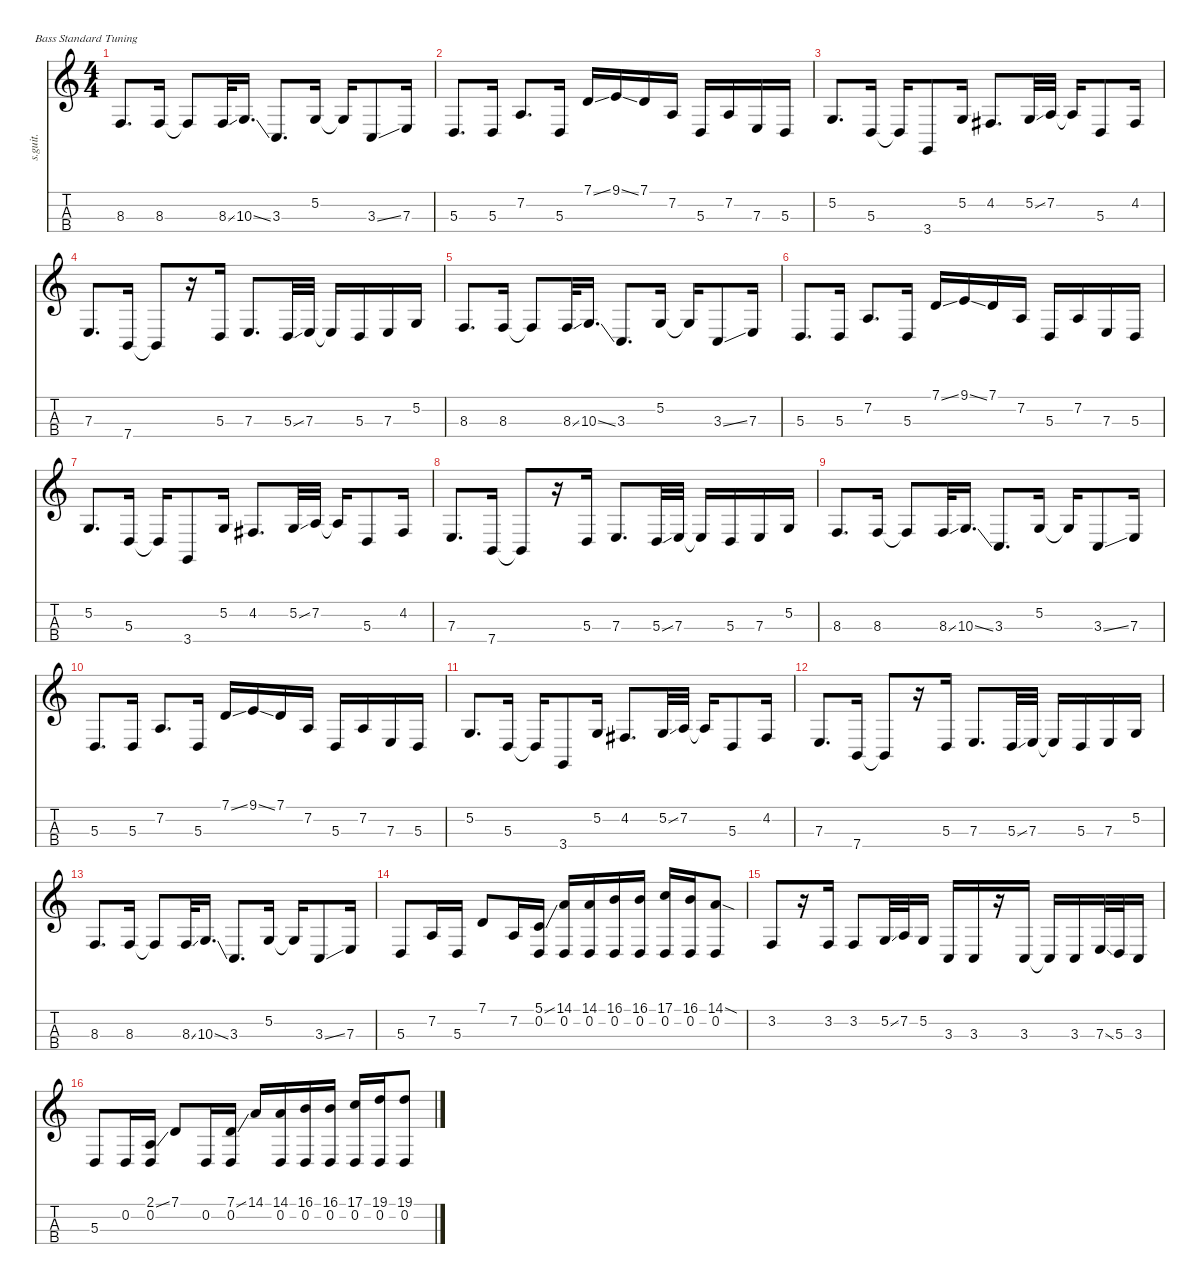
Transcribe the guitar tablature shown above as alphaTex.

\defaultSystemsLayout 4
\hideDynamics
\bracketExtendMode nobrackets
\track ("Ed King (Bass Guitar)" "s.guit.") {instrument electricbasspick}
\staff {score tabs}
\tuning (G2 D2 A1 E1)
\ts (4 4)
\tempo (60 hide)
\clef g2
\ks c
8.3.8{d lyrics (0 "") lyrics (1 "") lyrics (2 "") lyrics (3 "") lyrics (4 "") dy f} 8.3.16{lyrics (0 "") lyrics (1 "") lyrics (2 "") lyrics (3 "") lyrics (4 "")} 8.3{t}.8{lyrics (0 "") lyrics (1 "") lyrics (2 "") lyrics (3 "") lyrics (4 "")} 8.3{ss}.32{lyrics (0 "") lyrics (1 "") lyrics (2 "") lyrics (3 "") lyrics (4 "")} 10.3{ss}.16{d lyrics (0 "") lyrics (1 "") lyrics (2 "") lyrics (3 "") lyrics (4 "")} 3.3.8{d lyrics (0 "") lyrics (1 "") lyrics (2 "") lyrics (3 "") lyrics (4 "")} 5.2.16{lyrics (0 "") lyrics (1 "") lyrics (2 "") lyrics (3 "") lyrics (4 "")} 5.2{t}.16{lyrics (0 "") lyrics (1 "") lyrics (2 "") lyrics (3 "") lyrics (4 "")} 3.3{ss}.8{lyrics (0 "") lyrics (1 "") lyrics (2 "") lyrics (3 "") lyrics (4 "")} 7.3.16{lyrics (0 "") lyrics (1 "") lyrics (2 "") lyrics (3 "") lyrics (4 "")} |
5.3.8{d lyrics (0 "") lyrics (1 "") lyrics (2 "") lyrics (3 "") lyrics (4 "")} 5.3.16{lyrics (0 "") lyrics (1 "") lyrics (2 "") lyrics (3 "") lyrics (4 "")} 7.2.8{d lyrics (0 "") lyrics (1 "") lyrics (2 "") lyrics (3 "") lyrics (4 "")} 5.3.16{lyrics (0 "") lyrics (1 "") lyrics (2 "") lyrics (3 "") lyrics (4 "")} 7.1{ss}.16{lyrics (0 "") lyrics (1 "") lyrics (2 "") lyrics (3 "") lyrics (4 "")} 9.1{ss}.16{lyrics (0 "") lyrics (1 "") lyrics (2 "") lyrics (3 "") lyrics (4 "")} 7.1.16{lyrics (0 "") lyrics (1 "") lyrics (2 "") lyrics (3 "") lyrics (4 "")} 7.2.16{lyrics (0 "") lyrics (1 "") lyrics (2 "") lyrics (3 "") lyrics (4 "")} 5.3.16{lyrics (0 "") lyrics (1 "") lyrics (2 "") lyrics (3 "") lyrics (4 "")} 7.2.16{lyrics (0 "") lyrics (1 "") lyrics (2 "") lyrics (3 "") lyrics (4 "")} 7.3.16{lyrics (0 "") lyrics (1 "") lyrics (2 "") lyrics (3 "") lyrics (4 "")} 5.3.16{lyrics (0 "") lyrics (1 "") lyrics (2 "") lyrics (3 "") lyrics (4 "")} |
5.2.8{d lyrics (0 "") lyrics (1 "") lyrics (2 "") lyrics (3 "") lyrics (4 "")} 5.3.16{lyrics (0 "") lyrics (1 "") lyrics (2 "") lyrics (3 "") lyrics (4 "")} 5.3{t}.16{lyrics (0 "") lyrics (1 "") lyrics (2 "") lyrics (3 "") lyrics (4 "")} 3.4.8{lyrics (0 "") lyrics (1 "") lyrics (2 "") lyrics (3 "") lyrics (4 "")} 5.2.16{lyrics (0 "") lyrics (1 "") lyrics (2 "") lyrics (3 "") lyrics (4 "")} 4.2{acc #}.8{d lyrics (0 "") lyrics (1 "") lyrics (2 "") lyrics (3 "") lyrics (4 "")} 5.2{ss}.32{lyrics (0 "") lyrics (1 "") lyrics (2 "") lyrics (3 "") lyrics (4 "")} 7.2.32{lyrics (0 "") lyrics (1 "") lyrics (2 "") lyrics (3 "") lyrics (4 "")} 7.2{t}.16{lyrics (0 "") lyrics (1 "") lyrics (2 "") lyrics (3 "") lyrics (4 "")} 5.3.8{lyrics (0 "") lyrics (1 "") lyrics (2 "") lyrics (3 "") lyrics (4 "")} 4.2{acc #}.16{lyrics (0 "") lyrics (1 "") lyrics (2 "") lyrics (3 "") lyrics (4 "")} |
7.3.8{d lyrics (0 "") lyrics (1 "") lyrics (2 "") lyrics (3 "") lyrics (4 "")} 7.4.16{lyrics (0 "") lyrics (1 "") lyrics (2 "") lyrics (3 "") lyrics (4 "")} 7.4{t}.8{lyrics (0 "") lyrics (1 "") lyrics (2 "") lyrics (3 "") lyrics (4 "")} r.16 5.3.16{lyrics (0 "") lyrics (1 "") lyrics (2 "") lyrics (3 "") lyrics (4 "")} 7.3.8{d lyrics (0 "") lyrics (1 "") lyrics (2 "") lyrics (3 "") lyrics (4 "")} 5.3{ss}.32{lyrics (0 "") lyrics (1 "") lyrics (2 "") lyrics (3 "") lyrics (4 "")} 7.3.32{lyrics (0 "") lyrics (1 "") lyrics (2 "") lyrics (3 "") lyrics (4 "")} 7.3{t}.16{lyrics (0 "") lyrics (1 "") lyrics (2 "") lyrics (3 "") lyrics (4 "")} 5.3.16{lyrics (0 "") lyrics (1 "") lyrics (2 "") lyrics (3 "") lyrics (4 "")} 7.3.16{lyrics (0 "") lyrics (1 "") lyrics (2 "") lyrics (3 "") lyrics (4 "")} 5.2.16{lyrics (0 "") lyrics (1 "") lyrics (2 "") lyrics (3 "") lyrics (4 "")} |
8.3.8{d lyrics (0 "") lyrics (1 "") lyrics (2 "") lyrics (3 "") lyrics (4 "")} 8.3.16{lyrics (0 "") lyrics (1 "") lyrics (2 "") lyrics (3 "") lyrics (4 "")} 8.3{t}.8{lyrics (0 "") lyrics (1 "") lyrics (2 "") lyrics (3 "") lyrics (4 "")} 8.3{ss}.32{lyrics (0 "") lyrics (1 "") lyrics (2 "") lyrics (3 "") lyrics (4 "")} 10.3{ss}.16{d lyrics (0 "") lyrics (1 "") lyrics (2 "") lyrics (3 "") lyrics (4 "")} 3.3.8{d lyrics (0 "") lyrics (1 "") lyrics (2 "") lyrics (3 "") lyrics (4 "")} 5.2.16{lyrics (0 "") lyrics (1 "") lyrics (2 "") lyrics (3 "") lyrics (4 "")} 5.2{t}.16{lyrics (0 "") lyrics (1 "") lyrics (2 "") lyrics (3 "") lyrics (4 "")} 3.3{ss}.8{lyrics (0 "") lyrics (1 "") lyrics (2 "") lyrics (3 "") lyrics (4 "")} 7.3.16{lyrics (0 "") lyrics (1 "") lyrics (2 "") lyrics (3 "") lyrics (4 "")} |
5.3.8{d lyrics (0 "") lyrics (1 "") lyrics (2 "") lyrics (3 "") lyrics (4 "")} 5.3.16{lyrics (0 "") lyrics (1 "") lyrics (2 "") lyrics (3 "") lyrics (4 "")} 7.2.8{d lyrics (0 "") lyrics (1 "") lyrics (2 "") lyrics (3 "") lyrics (4 "")} 5.3.16{lyrics (0 "") lyrics (1 "") lyrics (2 "") lyrics (3 "") lyrics (4 "")} 7.1{ss}.16{lyrics (0 "") lyrics (1 "") lyrics (2 "") lyrics (3 "") lyrics (4 "")} 9.1{ss}.16{lyrics (0 "") lyrics (1 "") lyrics (2 "") lyrics (3 "") lyrics (4 "")} 7.1.16{lyrics (0 "") lyrics (1 "") lyrics (2 "") lyrics (3 "") lyrics (4 "")} 7.2.16{lyrics (0 "") lyrics (1 "") lyrics (2 "") lyrics (3 "") lyrics (4 "")} 5.3.16{lyrics (0 "") lyrics (1 "") lyrics (2 "") lyrics (3 "") lyrics (4 "")} 7.2.16{lyrics (0 "") lyrics (1 "") lyrics (2 "") lyrics (3 "") lyrics (4 "")} 7.3.16{lyrics (0 "") lyrics (1 "") lyrics (2 "") lyrics (3 "") lyrics (4 "")} 5.3.16{lyrics (0 "") lyrics (1 "") lyrics (2 "") lyrics (3 "") lyrics (4 "")} |
5.2.8{d lyrics (0 "") lyrics (1 "") lyrics (2 "") lyrics (3 "") lyrics (4 "")} 5.3.16{lyrics (0 "") lyrics (1 "") lyrics (2 "") lyrics (3 "") lyrics (4 "")} 5.3{t}.16{lyrics (0 "") lyrics (1 "") lyrics (2 "") lyrics (3 "") lyrics (4 "")} 3.4.8{lyrics (0 "") lyrics (1 "") lyrics (2 "") lyrics (3 "") lyrics (4 "")} 5.2.16{lyrics (0 "") lyrics (1 "") lyrics (2 "") lyrics (3 "") lyrics (4 "")} 4.2{acc #}.8{d lyrics (0 "") lyrics (1 "") lyrics (2 "") lyrics (3 "") lyrics (4 "")} 5.2{ss}.32{lyrics (0 "") lyrics (1 "") lyrics (2 "") lyrics (3 "") lyrics (4 "")} 7.2.32{lyrics (0 "") lyrics (1 "") lyrics (2 "") lyrics (3 "") lyrics (4 "")} 7.2{t}.16{lyrics (0 "") lyrics (1 "") lyrics (2 "") lyrics (3 "") lyrics (4 "")} 5.3.8{lyrics (0 "") lyrics (1 "") lyrics (2 "") lyrics (3 "") lyrics (4 "")} 4.2{acc #}.16{lyrics (0 "") lyrics (1 "") lyrics (2 "") lyrics (3 "") lyrics (4 "")} |
7.3.8{d lyrics (0 "") lyrics (1 "") lyrics (2 "") lyrics (3 "") lyrics (4 "")} 7.4.16{lyrics (0 "") lyrics (1 "") lyrics (2 "") lyrics (3 "") lyrics (4 "")} 7.4{t}.8{lyrics (0 "") lyrics (1 "") lyrics (2 "") lyrics (3 "") lyrics (4 "")} r.16 5.3.16{lyrics (0 "") lyrics (1 "") lyrics (2 "") lyrics (3 "") lyrics (4 "")} 7.3.8{d lyrics (0 "") lyrics (1 "") lyrics (2 "") lyrics (3 "") lyrics (4 "")} 5.3{ss}.32{lyrics (0 "") lyrics (1 "") lyrics (2 "") lyrics (3 "") lyrics (4 "")} 7.3.32{lyrics (0 "") lyrics (1 "") lyrics (2 "") lyrics (3 "") lyrics (4 "")} 7.3{t}.16{lyrics (0 "") lyrics (1 "") lyrics (2 "") lyrics (3 "") lyrics (4 "")} 5.3.16{lyrics (0 "") lyrics (1 "") lyrics (2 "") lyrics (3 "") lyrics (4 "")} 7.3.16{lyrics (0 "") lyrics (1 "") lyrics (2 "") lyrics (3 "") lyrics (4 "")} 5.2.16{lyrics (0 "") lyrics (1 "") lyrics (2 "") lyrics (3 "") lyrics (4 "")} |
8.3.8{d lyrics (0 "") lyrics (1 "") lyrics (2 "") lyrics (3 "") lyrics (4 "")} 8.3.16{lyrics (0 "") lyrics (1 "") lyrics (2 "") lyrics (3 "") lyrics (4 "")} 8.3{t}.8{lyrics (0 "") lyrics (1 "") lyrics (2 "") lyrics (3 "") lyrics (4 "")} 8.3{ss}.32{lyrics (0 "") lyrics (1 "") lyrics (2 "") lyrics (3 "") lyrics (4 "")} 10.3{ss}.16{d lyrics (0 "") lyrics (1 "") lyrics (2 "") lyrics (3 "") lyrics (4 "")} 3.3.8{d lyrics (0 "") lyrics (1 "") lyrics (2 "") lyrics (3 "") lyrics (4 "")} 5.2.16{lyrics (0 "") lyrics (1 "") lyrics (2 "") lyrics (3 "") lyrics (4 "")} 5.2{t}.16{lyrics (0 "") lyrics (1 "") lyrics (2 "") lyrics (3 "") lyrics (4 "")} 3.3{ss}.8{lyrics (0 "") lyrics (1 "") lyrics (2 "") lyrics (3 "") lyrics (4 "")} 7.3.16{lyrics (0 "") lyrics (1 "") lyrics (2 "") lyrics (3 "") lyrics (4 "")} |
5.3.8{d lyrics (0 "") lyrics (1 "") lyrics (2 "") lyrics (3 "") lyrics (4 "")} 5.3.16{lyrics (0 "") lyrics (1 "") lyrics (2 "") lyrics (3 "") lyrics (4 "")} 7.2.8{d lyrics (0 "") lyrics (1 "") lyrics (2 "") lyrics (3 "") lyrics (4 "")} 5.3.16{lyrics (0 "") lyrics (1 "") lyrics (2 "") lyrics (3 "") lyrics (4 "")} 7.1{ss}.16{lyrics (0 "") lyrics (1 "") lyrics (2 "") lyrics (3 "") lyrics (4 "")} 9.1{ss}.16{lyrics (0 "") lyrics (1 "") lyrics (2 "") lyrics (3 "") lyrics (4 "")} 7.1.16{lyrics (0 "") lyrics (1 "") lyrics (2 "") lyrics (3 "") lyrics (4 "")} 7.2.16{lyrics (0 "") lyrics (1 "") lyrics (2 "") lyrics (3 "") lyrics (4 "")} 5.3.16{lyrics (0 "") lyrics (1 "") lyrics (2 "") lyrics (3 "") lyrics (4 "")} 7.2.16{lyrics (0 "") lyrics (1 "") lyrics (2 "") lyrics (3 "") lyrics (4 "")} 7.3.16{lyrics (0 "") lyrics (1 "") lyrics (2 "") lyrics (3 "") lyrics (4 "")} 5.3.16{lyrics (0 "") lyrics (1 "") lyrics (2 "") lyrics (3 "") lyrics (4 "")} |
5.2.8{d lyrics (0 "") lyrics (1 "") lyrics (2 "") lyrics (3 "") lyrics (4 "")} 5.3.16{lyrics (0 "") lyrics (1 "") lyrics (2 "") lyrics (3 "") lyrics (4 "")} 5.3{t}.16{lyrics (0 "") lyrics (1 "") lyrics (2 "") lyrics (3 "") lyrics (4 "")} 3.4.8{lyrics (0 "") lyrics (1 "") lyrics (2 "") lyrics (3 "") lyrics (4 "")} 5.2.16{lyrics (0 "") lyrics (1 "") lyrics (2 "") lyrics (3 "") lyrics (4 "")} 4.2{acc #}.8{d lyrics (0 "") lyrics (1 "") lyrics (2 "") lyrics (3 "") lyrics (4 "")} 5.2{ss}.32{lyrics (0 "") lyrics (1 "") lyrics (2 "") lyrics (3 "") lyrics (4 "")} 7.2.32{lyrics (0 "") lyrics (1 "") lyrics (2 "") lyrics (3 "") lyrics (4 "")} 7.2{t}.16{lyrics (0 "") lyrics (1 "") lyrics (2 "") lyrics (3 "") lyrics (4 "")} 5.3.8{lyrics (0 "") lyrics (1 "") lyrics (2 "") lyrics (3 "") lyrics (4 "")} 4.2{acc #}.16{lyrics (0 "") lyrics (1 "") lyrics (2 "") lyrics (3 "") lyrics (4 "")} |
7.3.8{d lyrics (0 "") lyrics (1 "") lyrics (2 "") lyrics (3 "") lyrics (4 "")} 7.4.16{lyrics (0 "") lyrics (1 "") lyrics (2 "") lyrics (3 "") lyrics (4 "")} 7.4{t}.8{lyrics (0 "") lyrics (1 "") lyrics (2 "") lyrics (3 "") lyrics (4 "")} r.16 5.3.16{lyrics (0 "") lyrics (1 "") lyrics (2 "") lyrics (3 "") lyrics (4 "")} 7.3.8{d lyrics (0 "") lyrics (1 "") lyrics (2 "") lyrics (3 "") lyrics (4 "")} 5.3{ss}.32{lyrics (0 "") lyrics (1 "") lyrics (2 "") lyrics (3 "") lyrics (4 "")} 7.3.32{lyrics (0 "") lyrics (1 "") lyrics (2 "") lyrics (3 "") lyrics (4 "")} 7.3{t}.16{lyrics (0 "") lyrics (1 "") lyrics (2 "") lyrics (3 "") lyrics (4 "")} 5.3.16{lyrics (0 "") lyrics (1 "") lyrics (2 "") lyrics (3 "") lyrics (4 "")} 7.3.16{lyrics (0 "") lyrics (1 "") lyrics (2 "") lyrics (3 "") lyrics (4 "")} 5.2.16{lyrics (0 "") lyrics (1 "") lyrics (2 "") lyrics (3 "") lyrics (4 "")} |
8.3.8{d lyrics (0 "") lyrics (1 "") lyrics (2 "") lyrics (3 "") lyrics (4 "")} 8.3.16{lyrics (0 "") lyrics (1 "") lyrics (2 "") lyrics (3 "") lyrics (4 "")} 8.3{t}.8{lyrics (0 "") lyrics (1 "") lyrics (2 "") lyrics (3 "") lyrics (4 "")} 8.3{ss}.32{lyrics (0 "") lyrics (1 "") lyrics (2 "") lyrics (3 "") lyrics (4 "")} 10.3{ss}.16{d lyrics (0 "") lyrics (1 "") lyrics (2 "") lyrics (3 "") lyrics (4 "")} 3.3.8{d lyrics (0 "") lyrics (1 "") lyrics (2 "") lyrics (3 "") lyrics (4 "")} 5.2.16{lyrics (0 "") lyrics (1 "") lyrics (2 "") lyrics (3 "") lyrics (4 "")} 5.2{t}.16{lyrics (0 "") lyrics (1 "") lyrics (2 "") lyrics (3 "") lyrics (4 "")} 3.3{ss}.8{lyrics (0 "") lyrics (1 "") lyrics (2 "") lyrics (3 "") lyrics (4 "")} 7.3.16{lyrics (0 "") lyrics (1 "") lyrics (2 "") lyrics (3 "") lyrics (4 "")} |
5.3.8{lyrics (0 "") lyrics (1 "") lyrics (2 "") lyrics (3 "") lyrics (4 "")} 7.2.16{lyrics (0 "") lyrics (1 "") lyrics (2 "") lyrics (3 "") lyrics (4 "")} 5.3.16{lyrics (0 "") lyrics (1 "") lyrics (2 "") lyrics (3 "") lyrics (4 "")} 7.1.8{lyrics (0 "") lyrics (1 "") lyrics (2 "") lyrics (3 "") lyrics (4 "")} 7.2.16{lyrics (0 "") lyrics (1 "") lyrics (2 "") lyrics (3 "") lyrics (4 "")} (5.1{ss} 0.2).16{lyrics (0 "") lyrics (1 "") lyrics (2 "") lyrics (3 "") lyrics (4 "")} (14.1 0.2).16{lyrics (0 "") lyrics (1 "") lyrics (2 "") lyrics (3 "") lyrics (4 "")} (14.1 0.2).16{lyrics (0 "") lyrics (1 "") lyrics (2 "") lyrics (3 "") lyrics (4 "")} (16.1 0.2).16{lyrics (0 "") lyrics (1 "") lyrics (2 "") lyrics (3 "") lyrics (4 "")} (16.1 0.2).16{lyrics (0 "") lyrics (1 "") lyrics (2 "") lyrics (3 "") lyrics (4 "")} (17.1 0.2).16{lyrics (0 "") lyrics (1 "") lyrics (2 "") lyrics (3 "") lyrics (4 "")} (16.1 0.2).16{lyrics (0 "") lyrics (1 "") lyrics (2 "") lyrics (3 "") lyrics (4 "")} (14.1{sod} 0.2).8{lyrics (0 "") lyrics (1 "") lyrics (2 "") lyrics (3 "") lyrics (4 "")} |
3.2.8{lyrics (0 "") lyrics (1 "") lyrics (2 "") lyrics (3 "") lyrics (4 "")} r.16 3.2.16{lyrics (0 "") lyrics (1 "") lyrics (2 "") lyrics (3 "") lyrics (4 "")} 3.2.8{lyrics (0 "") lyrics (1 "") lyrics (2 "") lyrics (3 "") lyrics (4 "")} 5.2{ss}.32{lyrics (0 "") lyrics (1 "") lyrics (2 "") lyrics (3 "") lyrics (4 "")} 7.2.32{lyrics (0 "") lyrics (1 "") lyrics (2 "") lyrics (3 "") lyrics (4 "")} 5.2.16{lyrics (0 "") lyrics (1 "") lyrics (2 "") lyrics (3 "") lyrics (4 "")} 3.3.16{lyrics (0 "") lyrics (1 "") lyrics (2 "") lyrics (3 "") lyrics (4 "")} 3.3.16{lyrics (0 "") lyrics (1 "") lyrics (2 "") lyrics (3 "") lyrics (4 "")} r.16 3.3.16{lyrics (0 "") lyrics (1 "") lyrics (2 "") lyrics (3 "") lyrics (4 "")} 3.3{t}.16{lyrics (0 "") lyrics (1 "") lyrics (2 "") lyrics (3 "") lyrics (4 "")} 3.3.16{lyrics (0 "") lyrics (1 "") lyrics (2 "") lyrics (3 "") lyrics (4 "")} 7.3{ss}.32{lyrics (0 "") lyrics (1 "") lyrics (2 "") lyrics (3 "") lyrics (4 "")} 5.3.32{lyrics (0 "") lyrics (1 "") lyrics (2 "") lyrics (3 "") lyrics (4 "")} 3.3.16{lyrics (0 "") lyrics (1 "") lyrics (2 "") lyrics (3 "") lyrics (4 "")} |
5.3.8{lyrics (0 "") lyrics (1 "") lyrics (2 "") lyrics (3 "") lyrics (4 "")} 0.2.16{lyrics (0 "") lyrics (1 "") lyrics (2 "") lyrics (3 "") lyrics (4 "")} (2.1{ss} 0.2).16{lyrics (0 "") lyrics (1 "") lyrics (2 "") lyrics (3 "") lyrics (4 "")} 7.1.8{lyrics (0 "") lyrics (1 "") lyrics (2 "") lyrics (3 "") lyrics (4 "")} 0.2.16{lyrics (0 "") lyrics (1 "") lyrics (2 "") lyrics (3 "") lyrics (4 "")} (7.1{ss} 0.2).16{lyrics (0 "") lyrics (1 "") lyrics (2 "") lyrics (3 "") lyrics (4 "")} 14.1.16{lyrics (0 "") lyrics (1 "") lyrics (2 "") lyrics (3 "") lyrics (4 "")} (14.1 0.2).16{lyrics (0 "") lyrics (1 "") lyrics (2 "") lyrics (3 "") lyrics (4 "")} (16.1 0.2).16{lyrics (0 "") lyrics (1 "") lyrics (2 "") lyrics (3 "") lyrics (4 "")} (16.1 0.2).16{lyrics (0 "") lyrics (1 "") lyrics (2 "") lyrics (3 "") lyrics (4 "")} (17.1 0.2).16{lyrics (0 "") lyrics (1 "") lyrics (2 "") lyrics (3 "") lyrics (4 "")} (19.1 0.2).16{lyrics (0 "") lyrics (1 "") lyrics (2 "") lyrics (3 "") lyrics (4 "")} (19.1 0.2).8{lyrics (0 "") lyrics (1 "") lyrics (2 "") lyrics (3 "") lyrics (4 "")}
